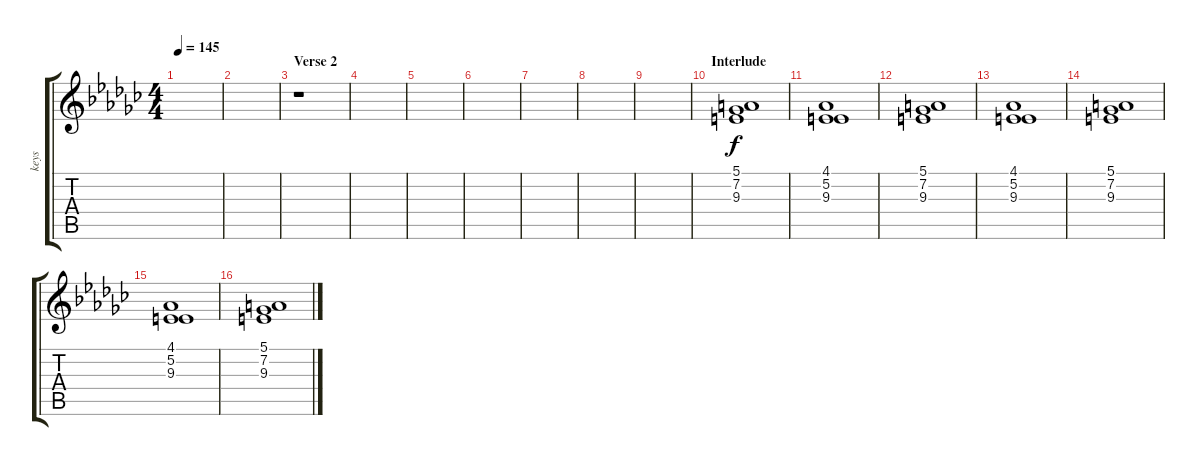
\track ("keys" "keys") {instrument choiraahs}
\staff {score tabs}
\tuning (E4 B3 G3 D3 A2 E2) {hide}
\ts (4 4)
\tempo 145
\clef g2
\ks gb
|
|
\section ("" "Verse 2")
r.1 |
|
|
|
|
|
|
\section ("" "Interlude")
(5.1 7.2 9.3).1 |
(4.1 5.2 9.3).1 |
(5.1 7.2 9.3).1 |
(4.1 5.2 9.3).1 |
(5.1 7.2 9.3).1 |
(4.1 5.2 9.3).1 |
(5.1 7.2 9.3).1
